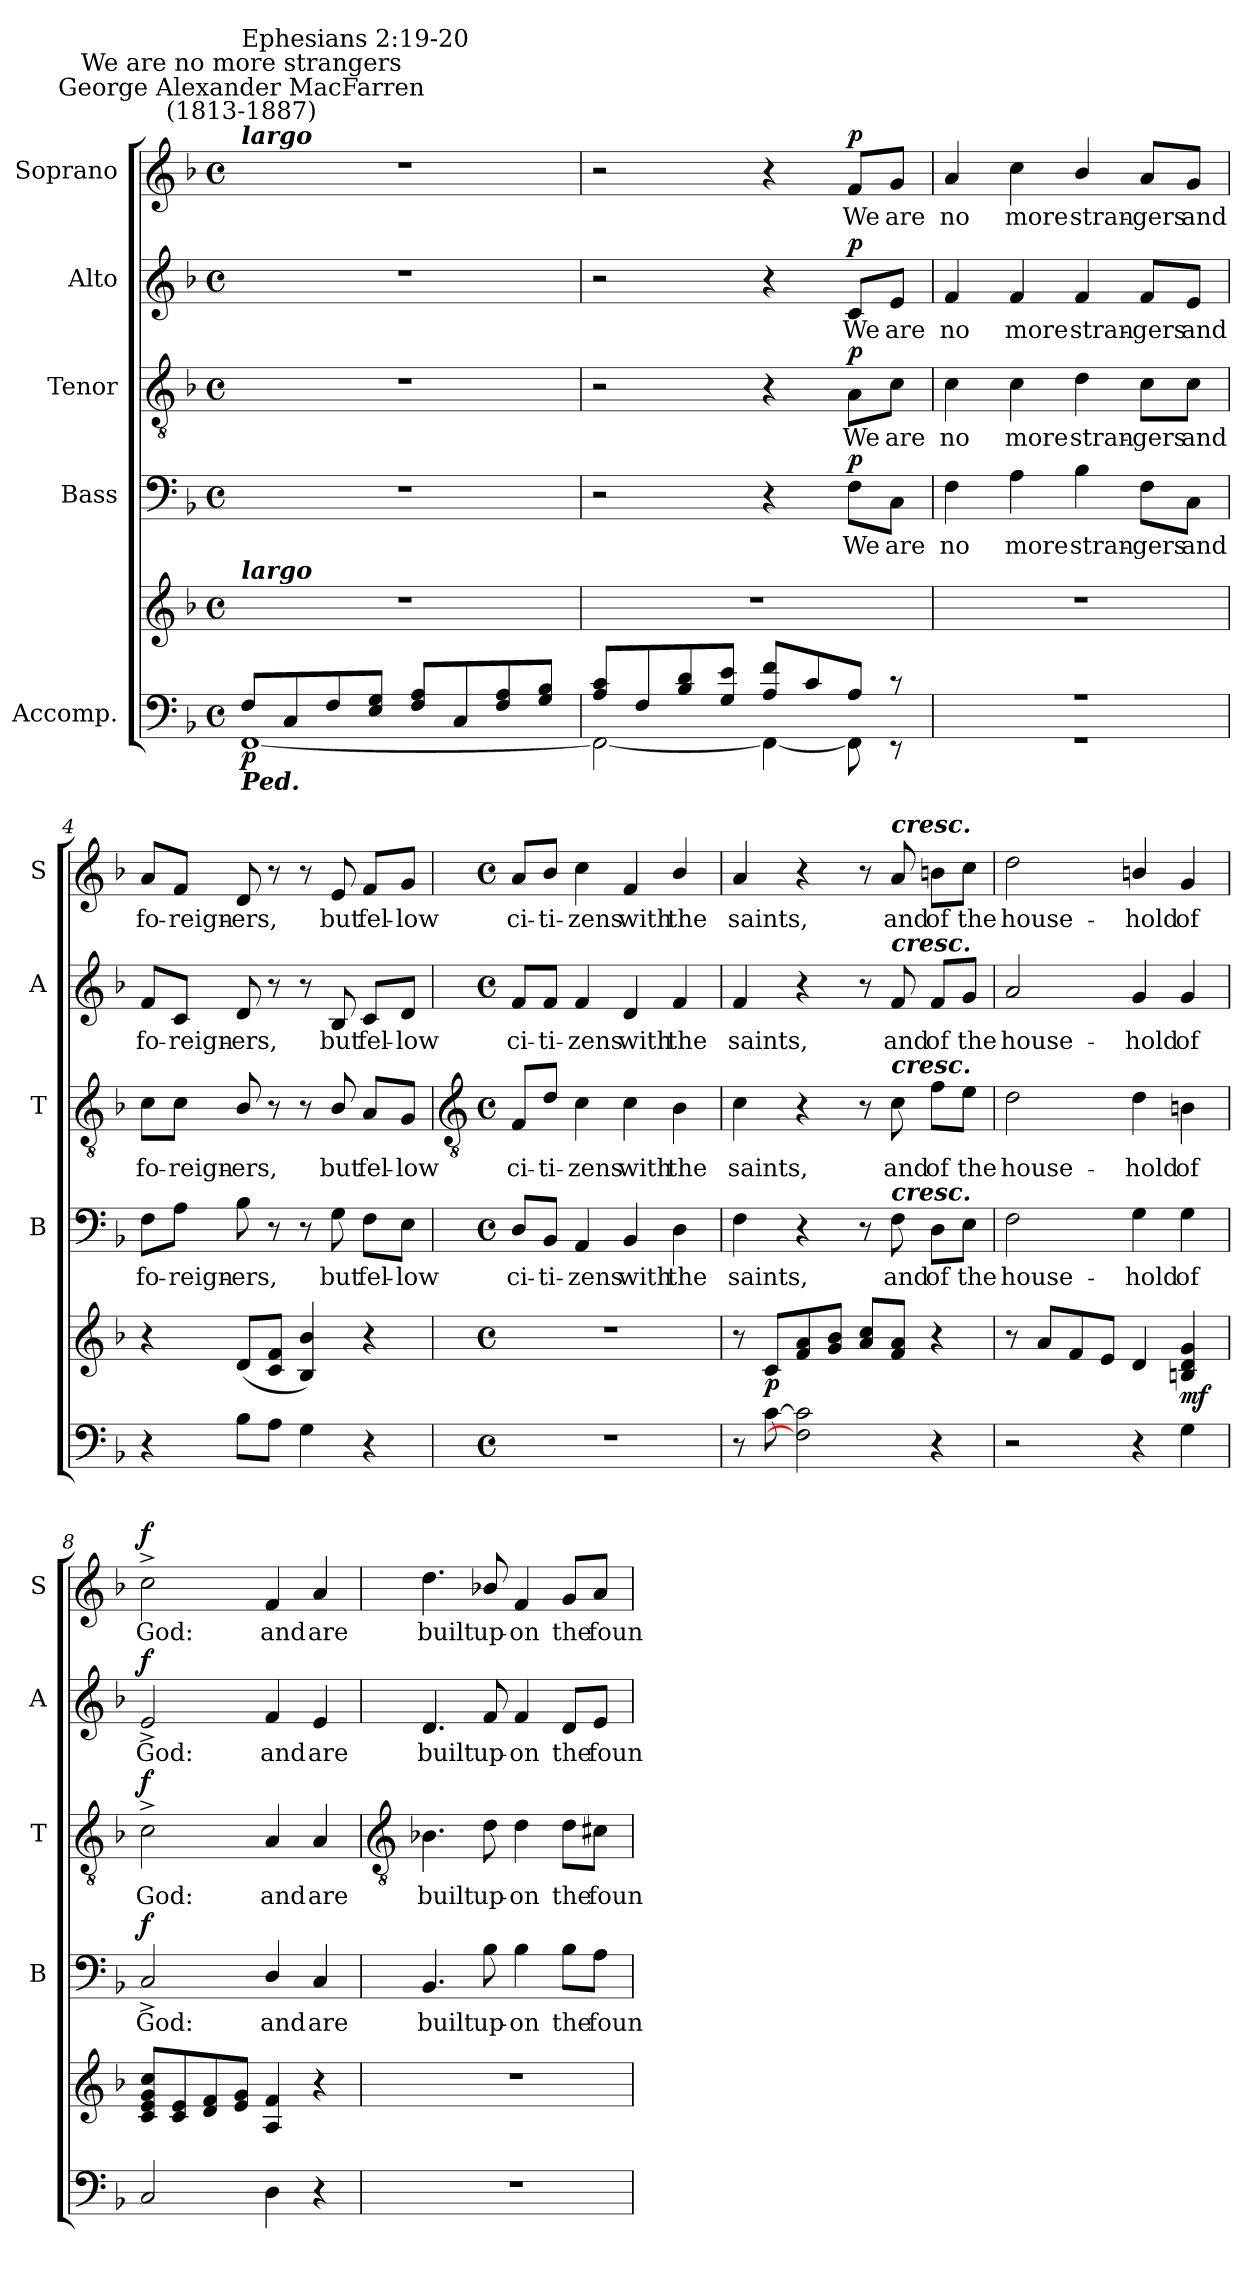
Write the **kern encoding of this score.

**kern	**kern	**dynam	**kern	**text	**dynam	**kern	**text	**dynam	**kern	**text	**dynam	**kern	**text	**dynam
*part5	*part5	*part5	*part4	*part4	*part4	*part3	*part3	*part3	*part2	*part2	*part2	*part1	*part1	*part1
*staff6	*staff5	*staff5/6	*staff4	*staff4	*staff4	*staff3	*staff3	*staff3	*staff2	*staff2	*staff2	*staff1	*staff1	*staff1
*I"Accomp.	*	*	*I"Bass	*	*	*I"Tenor	*	*	*I"Alto	*	*	*I"Soprano	*	*
*	*	*	*I'B	*	*	*I'T	*	*	*I'A	*	*	*I'S	*	*
*clefF4	*clefG2	*	*clefF4	*	*	*clefGv2	*	*	*clefG2	*	*	*clefG2	*	*
*k[b-]	*k[b-]	*	*k[b-]	*	*	*k[b-]	*	*	*k[b-]	*	*	*k[b-]	*	*
*F:	*F:	*	*F:	*	*	*F:	*	*	*F:	*	*	*F:	*	*
*M4/4	*M4/4	*	*M4/4	*	*	*M4/4	*	*	*M4/4	*	*	*M4/4	*	*
*met(c)	*met(c)	*	*met(c)	*	*	*met(c)	*	*	*met(c)	*	*	*met(c)	*	*
*MM60	*MM60	*	*MM60	*	*	*MM60	*	*	*MM60	*	*	*MM60	*	*
=1	=1	=1	=1	=1	=1	=1	=1	=1	=1	=1	=1	=1	=1	=1
*^	*	*	*	*	*	*	*	*	*	*	*	*	*	*
!	!	!	!	!	!	!	!	!	!	!	!	!	!LO:TX:a:Bi:t=largo	!	!
!	!	!	!	!	!	!	!	!	!	!	!	!	!LO:TX:a:cj:t=George Alexander MacFarren\n(1813-1887)	!	!
!	!	!	!	!	!	!	!	!	!	!	!	!	!LO:TX:a:cj:t=We are no more strangers	!	!
!	!	!	!	!	!	!	!	!	!	!	!	!	!LO:TX:a:t=Ephesians 2&colon;19-20	!	!
!	!	!LO:TX:a:Bi:t=largo	!	!	!	!	!	!	!	!	!	!	!	!	!
!LO:TX:b:Bi:t=Ped.	!	!	!	!	!	!	!	!	!	!	!	!	!	!	!
!	!	!	!LO:DY:b=2	!	!	!	!	!	!	!	!	!	!	!	!
8F/L	[1FF\	1r	p	1r	.	.	1r	.	.	1r	.	.	1r	.	.
8C/	.	.	.	.	.	.	.	.	.	.	.	.	.	.	.
8F/	.	.	.	.	.	.	.	.	.	.	.	.	.	.	.
8E/ 8G/J	.	.	.	.	.	.	.	.	.	.	.	.	.	.	.
8F/ 8A/L	.	.	.	.	.	.	.	.	.	.	.	.	.	.	.
8C/	.	.	.	.	.	.	.	.	.	.	.	.	.	.	.
8F/ 8A/	.	.	.	.	.	.	.	.	.	.	.	.	.	.	.
8G/ 8B-/J	.	.	.	.	.	.	.	.	.	.	.	.	.	.	.
=2	=2	=2	=2	=2	=2	=2	=2	=2	=2	=2	=2	=2	=2	=2	=2
8A/ 8c/L	2FF\_	1r	.	2r	.	.	2r	.	.	2r	.	.	2r	.	.
8F/	.	.	.	.	.	.	.	.	.	.	.	.	.	.	.
8B-/ 8d/	.	.	.	.	.	.	.	.	.	.	.	.	.	.	.
8G/ 8e/J	.	.	.	.	.	.	.	.	.	.	.	.	.	.	.
8A/ 8f/L	4FF\_	.	.	4r	.	.	4r	.	.	4r	.	.	4r	.	.
8c/	.	.	.	.	.	.	.	.	.	.	.	.	.	.	.
!	!	!	!	!	!LO:LY:b	!LO:DY:b	!	!LO:LY:b	!LO:DY:b	!	!LO:LY:b	!LO:DY:b	!	!LO:LY:b	!LO:DY:b
8A/J	8FF\]	.	.	8F\L	We	p	8A\L	We	p	8c/L	We	p	8f/L	We	p
!	!	!	!	!	!LO:LY:b	!	!	!LO:LY:b	!	!	!LO:LY:b	!	!	!LO:LY:b	!
8r	8r	.	.	8C\J	are	.	8c\J	are	.	8e/J	are	.	8g/J	are	.
=3	=3	=3	=3	=3	=3	=3	=3	=3	=3	=3	=3	=3	=3	=3	=3
!	!	!	!	!	!LO:LY:b	!	!	!LO:LY:b	!	!	!LO:LY:b	!	!	!LO:LY:b	!
1r	1r	1r	.	4F	no	.	4c	no	.	4f	no	.	4a	no	.
!	!	!	!	!	!LO:LY:b	!	!	!LO:LY:b	!	!	!LO:LY:b	!	!	!LO:LY:b	!
.	.	.	.	4A	more	.	4c	more	.	4f	more	.	4cc	more	.
!	!	!	!	!	!LO:LY:b	!	!	!LO:LY:b	!	!	!LO:LY:b	!	!	!LO:LY:b	!
.	.	.	.	4B-	stran-	.	4d	stran-	.	4f	stran-	.	4b-/	stran-	.
!	!	!	!	!	!LO:LY:b	!	!	!LO:LY:b	!	!	!LO:LY:b	!	!	!LO:LY:b	!
.	.	.	.	8F\L	-gers	.	8c\L	-gers	.	8f/L	-gers	.	8a/L	-gers	.
!	!	!	!	!	!LO:LY:b	!	!	!LO:LY:b	!	!	!LO:LY:b	!	!	!LO:LY:b	!
.	.	.	.	8C\J	and	.	8c\J	and	.	8e/J	and	.	8g/J	and	.
*v	*v	*	*	*	*	*	*	*	*	*	*	*	*	*	*
=4	=4	=4	=4	=4	=4	=4	=4	=4	=4	=4	=4	=4	=4	=4
!	!	!	!	!LO:LY:b	!	!	!LO:LY:b	!	!	!LO:LY:b	!	!	!LO:LY:b	!
4r	4r	.	8F\L	fo-	.	8c\L	fo-	.	8f/L	fo-	.	8a/L	fo-	.
!	!	!	!	!LO:LY:b	!	!	!LO:LY:b	!	!	!LO:LY:b	!	!	!LO:LY:b	!
.	.	.	8A\J	-reign-	.	8c\J	-reign-	.	8c/J	-reign-	.	8f/J	-reign-	.
!	!	!	!	!LO:LY:b	!	!	!LO:LY:b	!	!	!LO:LY:b	!	!	!LO:LY:b	!
8B-\L	(<8dL	.	8B-	-ers,	.	8B-/	-ers,	.	8d	-ers,	.	8d	-ers,	.
8A\J	8c 8fJ	.	8r	.	.	8r	.	.	8r	.	.	8r	.	.
4G\	4B- 4b-)	.	8r	.	.	8r	.	.	8r	.	.	8r	.	.
!	!	!	!	!LO:LY:b	!	!	!LO:LY:b	!	!	!LO:LY:b	!	!	!LO:LY:b	!
.	.	.	8G	but	.	8B-/	but	.	8B-	but	.	8e	but	.
!	!	!	!	!LO:LY:b	!	!	!LO:LY:b	!	!	!LO:LY:b	!	!	!LO:LY:b	!
4r	4r	.	8F\L	fel-	.	8A/L	fel-	.	8c/L	fel-	.	8f/L	fel-	.
!	!	!	!	!LO:LY:b	!	!	!LO:LY:b	!	!	!LO:LY:b	!	!	!LO:LY:b	!
.	.	.	8E\J	-low	.	8G/J	-low	.	8d/J	-low	.	8g/J	-low	.
!!LO:LB:g=z
=5	=5	=5	=5	=5	=5	=5	=5	=5	=5	=5	=5	=5	=5	=5
*	*	*	*	*	*	*clefGv2	*	*	*	*	*	*	*	*
*M4/4	*M4/4	*	*M4/4	*	*	*M4/4	*	*	*M4/4	*	*	*M4/4	*	*
*met(c)	*met(c)	*	*met(c)	*	*	*met(c)	*	*	*met(c)	*	*	*met(c)	*	*
!	!	!	!	!LO:LY:b	!	!	!LO:LY:b	!	!	!LO:LY:b	!	!	!LO:LY:b	!
1r	1r	.	8D/L	ci-	.	8F/L	ci-	.	8f/L	ci-	.	8a/L	ci-	.
!	!	!	!	!LO:LY:b	!	!	!LO:LY:b	!	!	!LO:LY:b	!	!	!LO:LY:b	!
.	.	.	8BB-/J	-ti-	.	8d/J	-ti-	.	8f/J	-ti-	.	8b-/J	-ti-	.
!	!	!	!	!LO:LY:b	!	!	!LO:LY:b	!	!	!LO:LY:b	!	!	!LO:LY:b	!
.	.	.	4AA	-zens	.	4c	-zens	.	4f	-zens	.	4cc	-zens	.
!	!	!	!	!LO:LY:b	!	!	!LO:LY:b	!	!	!LO:LY:b	!	!	!LO:LY:b	!
.	.	.	4BB-	with	.	4c	with	.	4d	with	.	4f	with	.
!	!	!	!	!LO:LY:b	!	!	!LO:LY:b	!	!	!LO:LY:b	!	!	!LO:LY:b	!
.	.	.	4D	the	.	4B-	the	.	4f	the	.	4b-/	the	.
=6	=6	=6	=6	=6	=6	=6	=6	=6	=6	=6	=6	=6	=6	=6
!	!	!	!	!LO:LY:b	!	!	!LO:LY:b	!	!	!LO:LY:b	!	!	!LO:LY:b	!
8r	8r	.	4F	saints,	.	4c	saints,	.	4f	saints,	.	4a	saints,	.
!	!	!LO:DY:b	!	!	!	!	!	!	!	!	!	!	!	!
[8c	8cL	p	.	.	.	.	.	.	.	.	.	.	.	.
2F] 2c]	8f 8a	.	4r	.	.	4r	.	.	4r	.	.	4r	.	.
.	8g 8b-J	.	.	.	.	.	.	.	.	.	.	.	.	.
.	8a 8ccL	.	8r	.	.	8r	.	.	8r	.	.	8r	.	.
!	!	!	!	!	!	!	!	!	!	!	!	!LO:TX:a:Bi:t=cresc.	!	!
!	!	!	!	!	!	!	!	!	!LO:TX:a:Bi:t=cresc.	!	!	!	!	!
!	!	!	!	!	!	!LO:TX:a:Bi:t=cresc.	!	!	!	!	!	!	!	!
!	!	!	!LO:TX:a:Bi:t=cresc.	!	!	!	!	!	!	!	!	!	!	!
!	!	!	!	!LO:LY:b	!	!	!LO:LY:b	!	!	!LO:LY:b	!	!	!LO:LY:b	!
.	8f 8aJ	.	8F	and	.	8c	and	.	8f	and	.	8a	and	.
!	!	!	!	!LO:LY:b	!	!	!LO:LY:b	!	!	!LO:LY:b	!	!	!LO:LY:b	!
4r	4r	.	8D\L	of	.	8f\L	of	.	8f/L	of	.	8bn\L	of	.
!	!	!	!	!LO:LY:b	!	!	!LO:LY:b	!	!	!LO:LY:b	!	!	!LO:LY:b	!
.	.	.	8E\J	the	.	8e\J	the	.	8g/J	the	.	8cc\J	the	.
=7	=7	=7	=7	=7	=7	=7	=7	=7	=7	=7	=7	=7	=7	=7
!	!	!	!	!LO:LY:b	!	!	!LO:LY:b	!	!	!LO:LY:b	!	!	!LO:LY:b	!
2r	8r	.	2F	house-	.	2d	house-	.	2a	house-	.	2dd	house-	.
.	8aL	.	.	.	.	.	.	.	.	.	.	.	.	.
.	8f	.	.	.	.	.	.	.	.	.	.	.	.	.
.	8eJ	.	.	.	.	.	.	.	.	.	.	.	.	.
!	!	!	!	!LO:LY:b	!	!	!LO:LY:b	!	!	!LO:LY:b	!	!	!LO:LY:b	!
4r	4d	.	4G	-hold	.	4d	-hold	.	4g	-hold	.	4bn/	-hold	.
!	!	!LO:DY:b	!	!LO:LY:b	!	!	!LO:LY:b	!	!	!LO:LY:b	!	!	!LO:LY:b	!
4G	4Bn 4d 4g	mf	4G	of	.	4Bn	of	.	4g	of	.	4g	of	.
=8	=8	=8	=8	=8	=8	=8	=8	=8	=8	=8	=8	=8	=8	=8
!	!	!	!	!LO:LY:b	!LO:DY:b	!	!LO:LY:b	!LO:DY:b	!	!LO:LY:b	!LO:DY:b	!	!LO:LY:b	!LO:DY:b
2C	8c 8e 8g 8ccL	.	2C^	God:	f	2c^	God:	f	2e^	God:	f	2cc^	God:	f
.	8c 8e	.	.	.	.	.	.	.	.	.	.	.	.	.
.	8d 8f	.	.	.	.	.	.	.	.	.	.	.	.	.
.	8e 8gJ	.	.	.	.	.	.	.	.	.	.	.	.	.
!	!	!	!	!LO:LY:b	!	!	!LO:LY:b	!	!	!LO:LY:b	!	!	!LO:LY:b	!
4D	4A 4f	.	4D/	and	.	4A	and	.	4f	and	.	4f	and	.
!	!	!	!	!LO:LY:b	!	!	!LO:LY:b	!	!	!LO:LY:b	!	!	!LO:LY:b	!
4r	4r	.	4C	are	.	4A	are	.	4e	are	.	4a	are	.
!!LO:LB:g=z
=9	=9	=9	=9	=9	=9	=9	=9	=9	=9	=9	=9	=9	=9	=9
*	*	*	*	*	*	*clefGv2	*	*	*	*	*	*	*	*
!	!	!	!	!LO:LY:b	!	!	!LO:LY:b	!	!	!LO:LY:b	!	!	!LO:LY:b	!
1r	1r	.	4.BB-	built	.	4.B-X	built	.	4.d	built	.	4.dd	built	.
!	!	!	!	!LO:LY:b	!	!	!LO:LY:b	!	!	!LO:LY:b	!	!	!LO:LY:b	!
.	.	.	8B-\	up-	.	8d\	up-	.	8f/	up-	.	8b-X/	up-	.
!	!	!	!	!LO:LY:b	!	!	!LO:LY:b	!	!	!LO:LY:b	!	!	!LO:LY:b	!
.	.	.	4B-	-on	.	4d	-on	.	4f	-on	.	4f	-on	.
!	!	!	!	!LO:LY:b	!	!	!LO:LY:b	!	!	!LO:LY:b	!	!	!LO:LY:b	!
.	.	.	8B-\L	the	.	8d\L	the	.	8d/L	the	.	8g/L	the	.
!	!	!	!	!LO:LY:b	!	!	!LO:LY:b	!	!	!LO:LY:b	!	!	!LO:LY:b	!
.	.	.	8A\J	foun-	.	8c#X\J	foun-	.	8e/J	foun-	.	8a/J	foun-	.
=	=	=	=	=	=	=	=	=	=	=	=	=	=	=
*-	*-	*-	*-	*-	*-	*-	*-	*-	*-	*-	*-	*-	*-	*-
